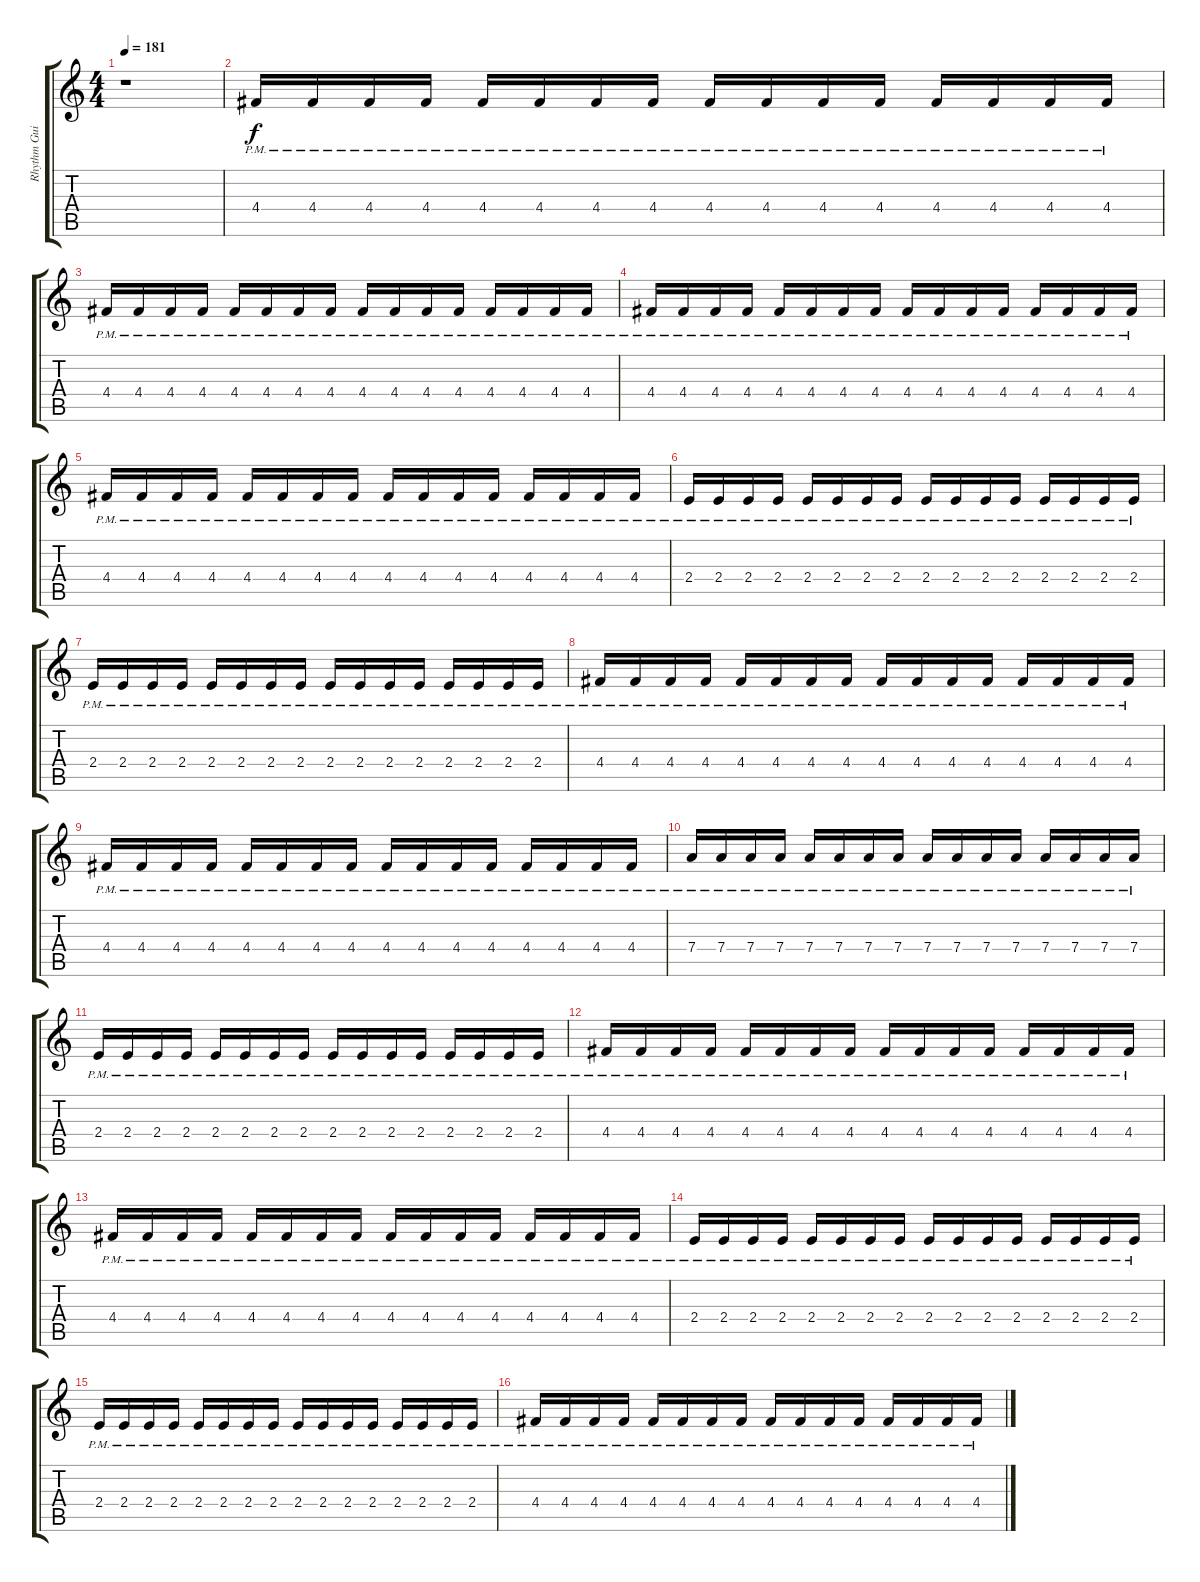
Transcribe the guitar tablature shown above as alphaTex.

\track ("Rhythm Guitar II" "Rhythm Gui") {instrument overdrivenguitar}
\staff {score tabs}
\tuning (E4 B3 G3 D3 A2 E2) {hide}
\ts (4 4)
\tempo 181
\clef g2
\ks c
r.1{dy f} |
4.4{pm}.16 4.4{pm}.16 4.4{pm}.16 4.4{pm}.16 4.4{pm}.16 4.4{pm}.16 4.4{pm}.16 4.4{pm}.16 4.4{pm}.16 4.4{pm}.16 4.4{pm}.16 4.4{pm}.16 4.4{pm}.16 4.4{pm}.16 4.4{pm}.16 4.4{pm}.16 |
4.4{pm}.16 4.4{pm}.16 4.4{pm}.16 4.4{pm}.16 4.4{pm}.16 4.4{pm}.16 4.4{pm}.16 4.4{pm}.16 4.4{pm}.16 4.4{pm}.16 4.4{pm}.16 4.4{pm}.16 4.4{pm}.16 4.4{pm}.16 4.4{pm}.16 4.4{pm}.16 |
4.4{pm}.16 4.4{pm}.16 4.4{pm}.16 4.4{pm}.16 4.4{pm}.16 4.4{pm}.16 4.4{pm}.16 4.4{pm}.16 4.4{pm}.16 4.4{pm}.16 4.4{pm}.16 4.4{pm}.16 4.4{pm}.16 4.4{pm}.16 4.4{pm}.16 4.4{pm}.16 |
4.4{pm}.16 4.4{pm}.16 4.4{pm}.16 4.4{pm}.16 4.4{pm}.16 4.4{pm}.16 4.4{pm}.16 4.4{pm}.16 4.4{pm}.16 4.4{pm}.16 4.4{pm}.16 4.4{pm}.16 4.4{pm}.16 4.4{pm}.16 4.4{pm}.16 4.4{pm}.16 |
2.4{pm}.16 2.4{pm}.16 2.4{pm}.16 2.4{pm}.16 2.4{pm}.16 2.4{pm}.16 2.4{pm}.16 2.4{pm}.16 2.4{pm}.16 2.4{pm}.16 2.4{pm}.16 2.4{pm}.16 2.4{pm}.16 2.4{pm}.16 2.4{pm}.16 2.4{pm}.16 |
2.4{pm}.16 2.4{pm}.16 2.4{pm}.16 2.4{pm}.16 2.4{pm}.16 2.4{pm}.16 2.4{pm}.16 2.4{pm}.16 2.4{pm}.16 2.4{pm}.16 2.4{pm}.16 2.4{pm}.16 2.4{pm}.16 2.4{pm}.16 2.4{pm}.16 2.4{pm}.16 |
4.4{pm}.16 4.4{pm}.16 4.4{pm}.16 4.4{pm}.16 4.4{pm}.16 4.4{pm}.16 4.4{pm}.16 4.4{pm}.16 4.4{pm}.16 4.4{pm}.16 4.4{pm}.16 4.4{pm}.16 4.4{pm}.16 4.4{pm}.16 4.4{pm}.16 4.4{pm}.16 |
4.4{pm}.16 4.4{pm}.16 4.4{pm}.16 4.4{pm}.16 4.4{pm}.16 4.4{pm}.16 4.4{pm}.16 4.4{pm}.16 4.4{pm}.16 4.4{pm}.16 4.4{pm}.16 4.4{pm}.16 4.4{pm}.16 4.4{pm}.16 4.4{pm}.16 4.4{pm}.16 |
7.4{pm}.16 7.4{pm}.16 7.4{pm}.16 7.4{pm}.16 7.4{pm}.16 7.4{pm}.16 7.4{pm}.16 7.4{pm}.16 7.4{pm}.16 7.4{pm}.16 7.4{pm}.16 7.4{pm}.16 7.4{pm}.16 7.4{pm}.16 7.4{pm}.16 7.4{pm}.16 |
2.4{pm}.16 2.4{pm}.16 2.4{pm}.16 2.4{pm}.16 2.4{pm}.16 2.4{pm}.16 2.4{pm}.16 2.4{pm}.16 2.4{pm}.16 2.4{pm}.16 2.4{pm}.16 2.4{pm}.16 2.4{pm}.16 2.4{pm}.16 2.4{pm}.16 2.4{pm}.16 |
4.4{pm}.16 4.4{pm}.16 4.4{pm}.16 4.4{pm}.16 4.4{pm}.16 4.4{pm}.16 4.4{pm}.16 4.4{pm}.16 4.4{pm}.16 4.4{pm}.16 4.4{pm}.16 4.4{pm}.16 4.4{pm}.16 4.4{pm}.16 4.4{pm}.16 4.4{pm}.16 |
4.4{pm}.16 4.4{pm}.16 4.4{pm}.16 4.4{pm}.16 4.4{pm}.16 4.4{pm}.16 4.4{pm}.16 4.4{pm}.16 4.4{pm}.16 4.4{pm}.16 4.4{pm}.16 4.4{pm}.16 4.4{pm}.16 4.4{pm}.16 4.4{pm}.16 4.4{pm}.16 |
2.4{pm}.16 2.4{pm}.16 2.4{pm}.16 2.4{pm}.16 2.4{pm}.16 2.4{pm}.16 2.4{pm}.16 2.4{pm}.16 2.4{pm}.16 2.4{pm}.16 2.4{pm}.16 2.4{pm}.16 2.4{pm}.16 2.4{pm}.16 2.4{pm}.16 2.4{pm}.16 |
2.4{pm}.16 2.4{pm}.16 2.4{pm}.16 2.4{pm}.16 2.4{pm}.16 2.4{pm}.16 2.4{pm}.16 2.4{pm}.16 2.4{pm}.16 2.4{pm}.16 2.4{pm}.16 2.4{pm}.16 2.4{pm}.16 2.4{pm}.16 2.4{pm}.16 2.4{pm}.16 |
4.4{pm}.16 4.4{pm}.16 4.4{pm}.16 4.4{pm}.16 4.4{pm}.16 4.4{pm}.16 4.4{pm}.16 4.4{pm}.16 4.4{pm}.16 4.4{pm}.16 4.4{pm}.16 4.4{pm}.16 4.4{pm}.16 4.4{pm}.16 4.4{pm}.16 4.4{pm}.16
